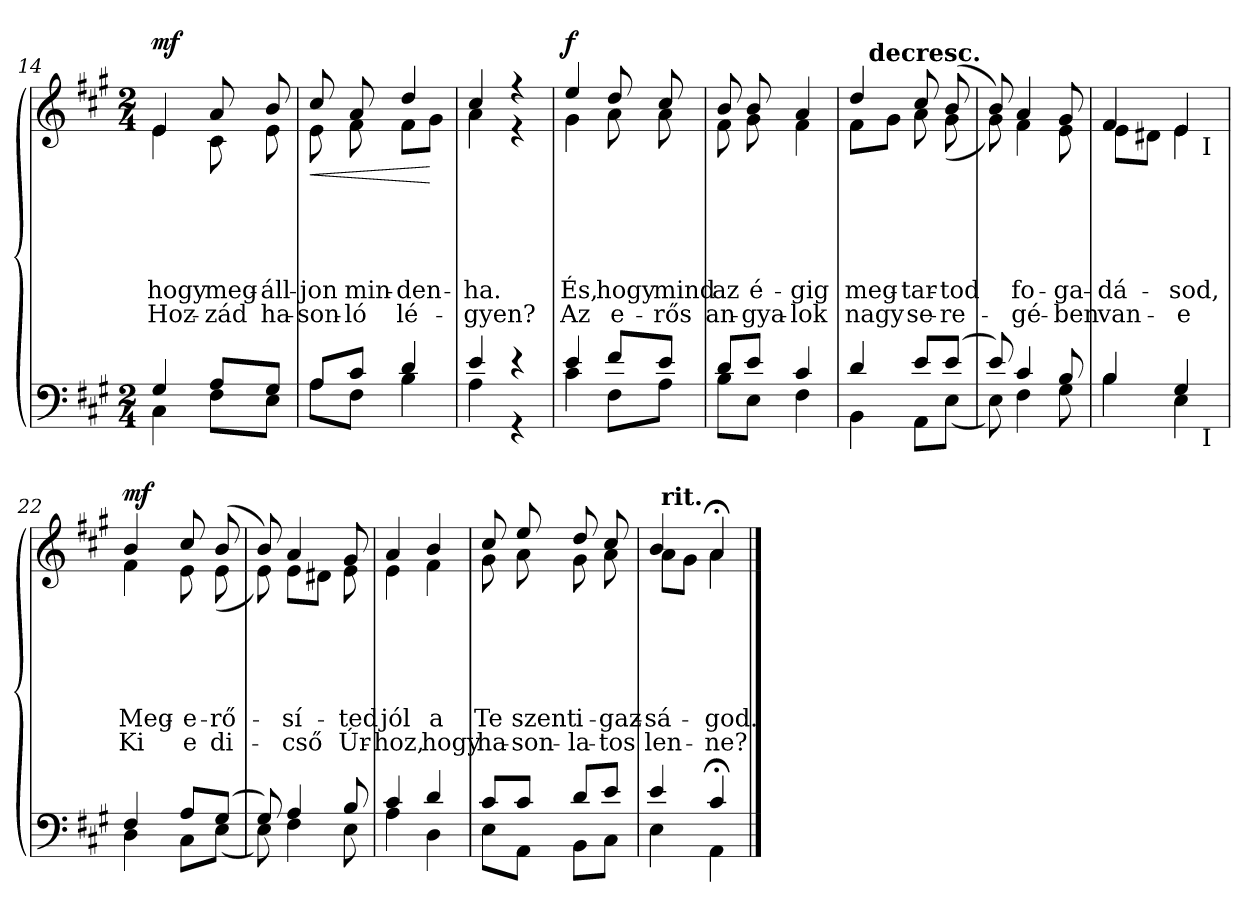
**kern	**kern	**text	**text	**text	**text	**text	**text	**dynam
*part2	*part1	*part1	*part1	*part1	*part1	*part1	*part1	*part1
*staff2	*staff1	*staff1	*staff1	*staff1	*staff1	*staff1	*staff1	*staff1
*clefF4	*clefG2	*	*	*	*	*	*	*
*k[f#c#g#]	*k[f#c#g#]	*	*	*	*	*	*	*
*f#:	*f#:	*	*	*	*	*	*	*
*M2/4	*M2/4	*	*	*	*	*	*	*
=14	=14	=14	=14	=14	=14	=14	=14	=14
*^	*	*	*	*	*	*	*	*
!	!	!	!	!	!	!	!LO:LY:b	!LO:LY:b	!LO:DY:a
*	*	*^	*	*	*	*	*	*	*
4G#/	4C#\	4e/	4e\	.	.	.	.	hogy	Hoz-	mf
!	!	!	!	!	!	!	!	!LO:LY:b	!LO:LY:b	!
8A/L	8F#\L	8a/	8c#\	.	.	.	.	meg-	-zád	.
!	!	!	!	!	!	!	!	!LO:LY:b	!LO:LY:b	!
8G#/J	8E\J	8b/	8e\	.	.	.	.	-áll-	ha-	.
=15	=15	=15	=15	=15	=15	=15	=15	=15	=15	=15
!	!	!	!	!	!	!	!	!LO:LY:b	!LO:LY:b	!LO:HP:b
8A/L	8A\L	8cc#/	8e\	.	.	.	.	-jon	-son-	<
!	!	!	!	!	!	!	!	!LO:LY:b	!LO:LY:b	!
8c#/J	8F#\J	8a/	8f#\	.	.	.	.	min-	-ló	.
!	!	!	!	!	!	!	!	!LO:LY:b	!LO:LY:b	!
4d/	4B\	4dd/	8f#\L	.	.	.	.	-den-	lé-	.
.	.	.	8g#\J	.	.	.	.	.	.	[
=16	=16	=16	=16	=16	=16	=16	=16	=16	=16	=16
!	!	!	!	!	!	!	!	!LO:LY:b	!LO:LY:b	!
4e/	4A\	4cc#/	4a\	.	.	.	.	-ha.	-gyen?	.
4r	4r	4r	4r	.	.	.	.	.	.	.
!!LO:LB:g=z	!!
=17	=17	=17	=17	=17	=17	=17	=17	=17	=17	=17
!	!	!	!	!	!	!	!	!LO:LY:b	!LO:LY:b	!LO:DY:a
4e/	4c#\	4ee/	4g#\	.	.	.	.	És,	Az	f
!	!	!	!	!	!	!	!	!LO:LY:b	!LO:LY:b	!
8f#/L	8F#\L	8dd/	8a\	.	.	.	.	hogy	e-	.
!	!	!	!	!	!	!	!	!LO:LY:b	!LO:LY:b	!
8e/J	8A\J	8cc#/	8a\	.	.	.	.	mind	-rős	.
=18	=18	=18	=18	=18	=18	=18	=18	=18	=18	=18
!	!	!	!	!	!	!	!	!LO:LY:b	!LO:LY:b	!
8d/L	8B\L	8b/	8f#\	.	.	.	.	az	an-	.
!	!	!	!	!	!	!	!	!LO:LY:b	!LO:LY:b	!
8e/J	8E\J	8b/	8g#\	.	.	.	.	é-	-gya-	.
!	!	!	!	!	!	!	!	!LO:LY:b	!LO:LY:b	!
4c#/	4F#\	4a/	4f#\	.	.	.	.	-gig	-lok	.
*	*	*v	*v	*	*	*	*	*	*	*
=19	=19	=19	=19	=19	=19	=19	=19	=19	=19
*	*	*^	*	*	*	*	*	*	*
!	!	!	!	!	!	!	!	!LO:LY:b	!LO:LY:b	!
*	*	*	*^	*	*	*	*	*	*	*
4d/	4BB\	4dd/	8f#\L	16ryy	.	.	.	.	meg-	nagy	.
!	!	!	!	!LO:TX:a:B:t=decresc.	!	!	!	!	!	!	!
.	.	.	.	4..ryy	.	.	.	.	.	.	.
.	.	.	8g#\J	.	.	.	.	.	.	.	.
!	!	!	!	!	!	!	!	!	!LO:LY:b	!LO:LY:b	!
8e/L	8AA\L	8cc#/	8a\	.	.	.	.	.	-tar-	se-	.
!	!	!	!	!	!	!	!	!	!LO:LY:b	!LO:LY:b	!
(8e/J	(<8E\J	(8b/	(<8g#\	.	.	.	.	.	-tod	-re-	.
*	*	*	*v	*v	*	*	*	*	*	*	*
=20	=20	=20	=20	=20	=20	=20	=20	=20	=20	=20
8e/)	8E\)	8b/)	8g#\)	.	.	.	.	.	.	.
!	!	!	!	!	!	!	!	!LO:LY:b	!LO:LY:b	!
4c#/	4F#\	4a/	4f#\	.	.	.	.	fo-	-gé-	.
!	!	!	!	!	!	!	!	!LO:LY:b	!LO:LY:b	!
8B/	8G#\	8g#/	8e\	.	.	.	.	-ga-	-ben	.
*	*	*v	*v	*	*	*	*	*	*	*
=21	=21	=21	=21	=21	=21	=21	=21	=21	=21
*	*	*^	*	*	*	*	*	*	*
!	!	!	!	!	!	!	!	!LO:LY:b	!LO:LY:b	!
*	*^	*	*^	*	*	*	*	*	*	*
4B/	4B\	4.ryy	4f#/	8e\L	4.ryy	.	.	.	.	-dá-	van-	.
.	.	.	.	8d#X\J	.	.	.	.	.	.	.	.
!	!	!	!	!	!	!	!	!	!	!LO:LY:b	!LO:LY:b	!
4G#/	4E\	.	4e/	4e\	.	.	.	.	.	-sod,	-e	.
!	!	!	!	!	!LO:TX:b:t=I	!	!	!	!	!	!	!
!	!	!LO:TX:b:t=I	!	!	!	!	!	!	!	!	!	!
.	.	8ryy	.	.	8ryy	.	.	.	.	.	.	.
*	*v	*v	*	*	*	*	*	*	*	*	*	*
*	*	*v	*v	*v	*	*	*	*	*	*	*
!!LO:LB:g=z
=22	=22	=22	=22	=22	=22	=22	=22	=22	=22
*	*^	*^	*	*	*	*	*	*	*
*	*	*	*	*^	*	*	*	*	*	*	*
!	!	!	!	!	!	!	!	!	!	!LO:LY:b	!LO:LY:b	!LO:DY:a
*	*v	*v	*	*	*	*	*	*	*	*	*	*
*	*	*	*v	*v	*	*	*	*	*	*	*
4F#/	4D\	4b/	4f#\	.	.	.	.	Meg-	Ki	mf
!	!	!	!	!	!	!	!	!LO:LY:b	!LO:LY:b	!
8A/L	8C#\L	8cc#/	8e\	.	.	.	.	-e-	e	.
!	!	!	!	!	!	!	!	!LO:LY:b	!LO:LY:b	!
(>8G#/J	(<8E\J	(>8b/	(<8e\	.	.	.	.	-rő-	di-	.
=23	=23	=23	=23	=23	=23	=23	=23	=23	=23	=23
8G#/)	8E\)	8b/)	8e\)	.	.	.	.	.	.	.
!	!	!	!	!	!	!	!	!LO:LY:b	!LO:LY:b	!
4A/	4F#\	4a/	8e\L	.	.	.	.	-sí-	-cső	.
.	.	.	8d#X\J	.	.	.	.	.	.	.
!	!	!	!	!	!	!	!	!LO:LY:b	!LO:LY:b	!
8B/	8E\	8g#/	8e\	.	.	.	.	-ted	Úr-	.
=24	=24	=24	=24	=24	=24	=24	=24	=24	=24	=24
!	!	!	!	!	!	!	!	!LO:LY:b	!LO:LY:b	!
4c#/	4A\	4a/	4e\	.	.	.	.	jól	-hoz,	.
!	!	!	!	!	!	!	!	!LO:LY:b	!LO:LY:b	!
4d/	4D\	4b/	4f#\	.	.	.	.	a	hogy	.
=25	=25	=25	=25	=25	=25	=25	=25	=25	=25	=25
!	!	!	!	!	!	!	!	!LO:LY:b	!LO:LY:b	!
8c#/L	8E\L	8cc#/	8g#\	.	.	.	.	Te	ha-	.
!	!	!	!	!	!	!	!	!LO:LY:b	!LO:LY:b	!
8c#/J	8AA\J	8ee/	8a\	.	.	.	.	szent	-son-	.
!	!	!	!	!	!	!	!	!LO:LY:b	!LO:LY:b	!
8d/L	8BB\L	8dd/	8g#\	.	.	.	.	i-	-la-	.
!	!	!	!	!	!	!	!	!LO:LY:b	!LO:LY:b	!
8e/J	8C#\J	8cc#/	8a\	.	.	.	.	-gaz-	-tos	.
*	*	*v	*v	*	*	*	*	*	*	*
=26	=26	=26	=26	=26	=26	=26	=26	=26	=26
*	*	*^	*	*	*	*	*	*	*
!	!	!	!	!	!	!	!	!LO:LY:b	!LO:LY:b	!
*	*	*	*^	*	*	*	*	*	*	*
4e/	4E\	4b/	8a\L	32ryy	.	.	.	.	-sá-	len-	.
!	!	!	!	!LO:TX:a:B:t=rit.	!	!	!	!	!	!	!
.	.	.	.	4...ryy	.	.	.	.	.	.	.
.	.	.	8g#\J	.	.	.	.	.	.	.	.
!	!	!	!	!	!	!	!	!	!LO:LY:b	!LO:LY:b	!
4c#;/	4AA\	4a;/	4a\	.	.	.	.	.	-god.	-ne?	.
*v	*v	*	*	*	*	*	*	*	*	*	*
*	*v	*v	*v	*	*	*	*	*	*	*
==	==	==	==	==	==	==	==	==
*-	*-	*-	*-	*-	*-	*-	*-	*-
